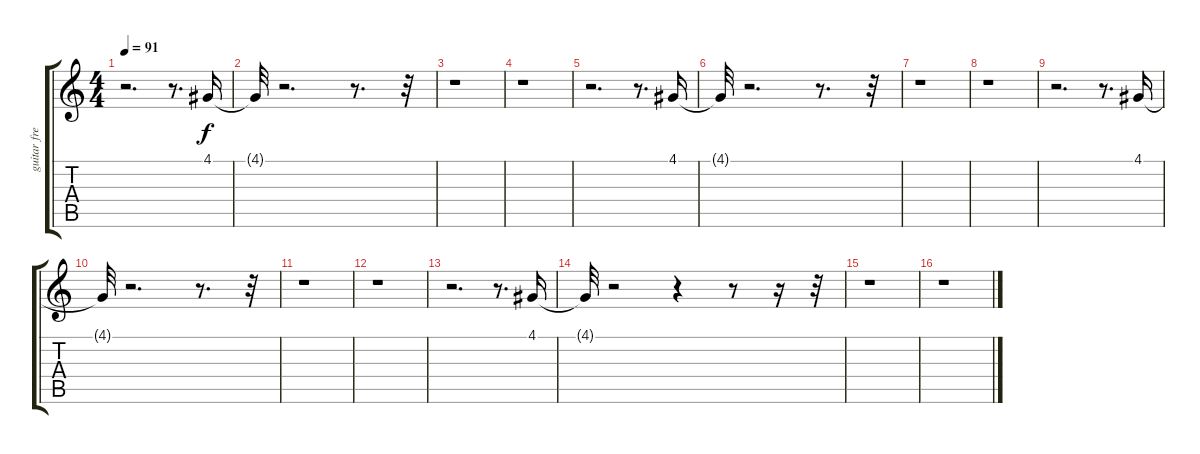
\track ("guitar fret" "guitar fre") {instrument guitarfretnoise}
\staff {score tabs}
\tuning (E4 B3 G3 D3 A2 E2) {hide}
\ts (4 4)
\tempo 91
\clef g2
\ks c
r.2{d dy f} r.8{d} 4.1.16 |
4.1{t}.32 r.2{d} r.8{d} r.32 |
r.1 |
r.1 |
r.2{d} r.8{d} 4.1.16 |
4.1{t}.32 r.2{d} r.8{d} r.32 |
r.1 |
r.1 |
r.2{d} r.8{d} 4.1.16 |
4.1{t}.32 r.2{d} r.8{d} r.32 |
r.1 |
r.1 |
r.2{d} r.8{d} 4.1.16 |
4.1{t}.32 r.2 r.4 r.8 r.16 r.32 |
r.1 |
r.1
